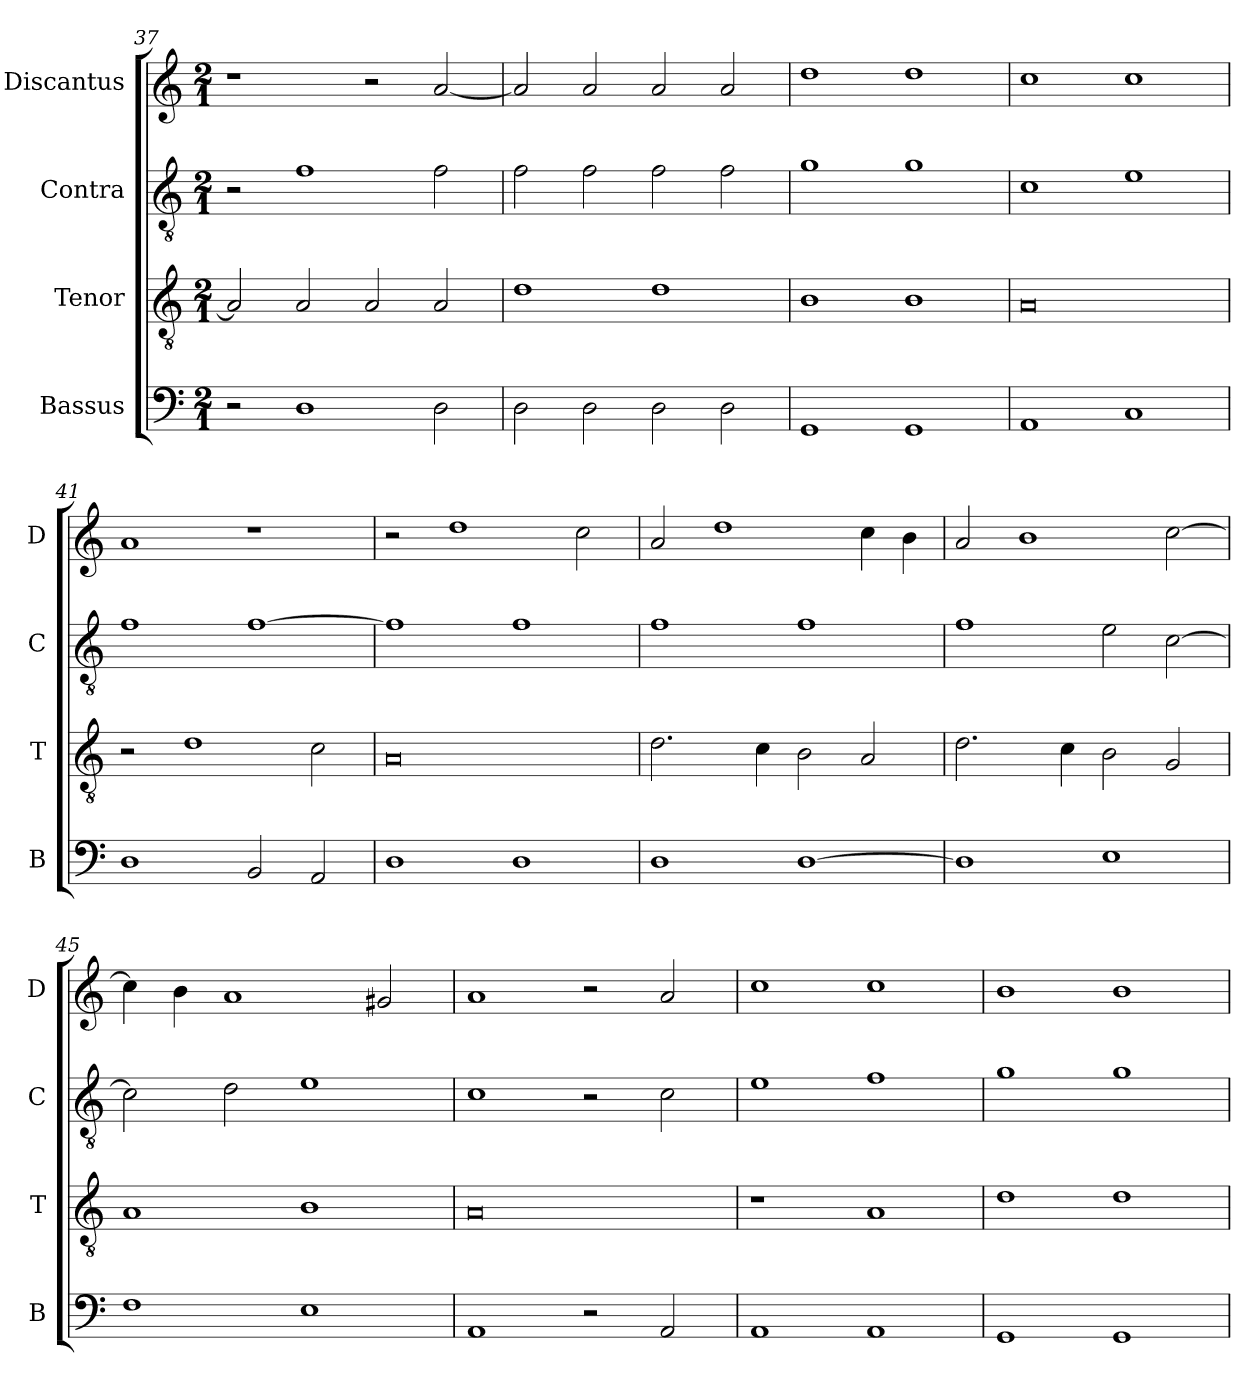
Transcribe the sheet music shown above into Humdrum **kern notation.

**kern	**kern	**kern	**kern
*part4	*part3	*part2	*part1
*staff4	*staff3	*staff2	*staff1
*I"Bassus	*I"Tenor	*I"Contra	*I"Discantus
*I'B	*I'T	*I'C	*I'D
*clefF4	*clefGv2	*clefGv2	*clefG2
*k[]	*k[]	*k[]	*k[]
*M2/1	*M2/1	*M2/1	*M2/1
=37	=37	=37	=37
2r	2A/]	2r	1r
1D	2A/	1f	.
.	2A/	.	2r
2D\	2A/	2f\	[2a/
=38	=38	=38	=38
2D\	1d	2f\	2a/]
2D\	.	2f\	2a/
2D\	1d	2f\	2a/
2D\	.	2f\	2a/
=39	=39	=39	=39
1GG	1B	1g	1dd
1GG	1B	1g	1dd
=40	=40	=40	=40
1AA	0A	1c	1cc
1C	.	1e	1cc
=41	=41	=41	=41
1D	2r	1f	1a
.	1d	.	.
2BB/	.	[1f	1r
2AA/	2c\	.	.
=42	=42	=42	=42
1D	0A	1f]	2r
.	.	.	1dd
1D	.	1f	.
.	.	.	2cc\
=43	=43	=43	=43
1D	2.d\	1f	2a/
.	.	.	1dd
.	4c\	.	.
[1D	2B\	1f	.
.	2A/	.	4cc\
.	.	.	4b\
=44	=44	=44	=44
1D]	2.d\	1f	2a/
.	.	.	1b
.	4c\	.	.
1E	2B\	2e\	.
.	2G/	[2c\	[2cc\
=45	=45	=45	=45
1F	1A	2c\]	4cc\]
.	.	.	4b\
.	.	2d\	1a
1E	1B	1e	.
.	.	.	2g#X/
=46	=46	=46	=46
1AA	0A	1c	1a
2r	.	2r	2r
2AA/	.	2c\	2a/
=47	=47	=47	=47
1AA	1r	1e	1cc
1AA	1A	1f	1cc
=48	=48	=48	=48
1GG	1d	1g	1b
1GG	1d	1g	1b
=	=	=	=
*-	*-	*-	*-
